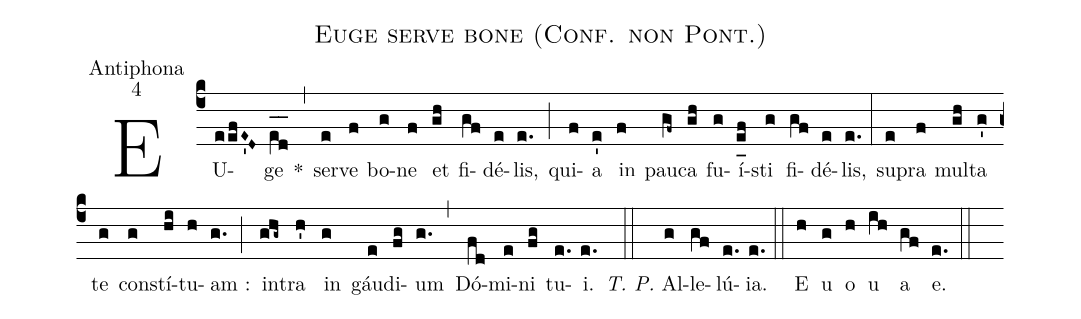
name:Euge serve bone (Conf. non Pont.);
office-part:Antiphona;
mode:4;
%%
(c4) EU(eefE~'D~)ge(e_[oh:h][ll:1]d_[oh:h]) *(,) ser(e)ve(f) bo(g)ne(f) et(gh) fi(gf)dé(e)lis,(e.) (;) qui(f)a(e') in(f) pau(gf~)ca(gh) fu(g)í(e_[uh:l]f)sti(g) fi(gf)dé(e)lis,(e.) (:) su(e)pra(f) mul(gh)ta(g') te(g) con(g)stí(hi)tu(h)am :(g.) (;) in(ghg~)tra(h') in(g) gáu(e)di(fg)um(g.) (,) Dó(fd)mi(e)ni(fg) tu(e.)i.(e.) (::) <i>T. P.</i> Al(g)le(gf)lú(e.){ia}.(e.) (::) <eu>E(h) u(g) o(h) u(ih) a(gf) e.</eu>(e.) (::)
